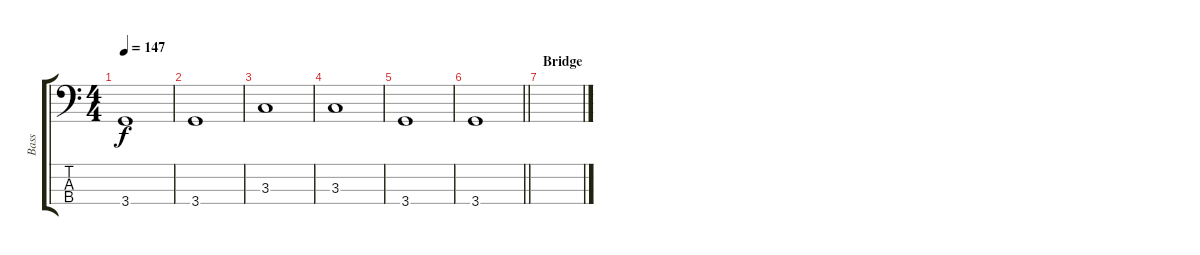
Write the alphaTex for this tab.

\track ("Bass" "Bass") {instrument electricbassfinger}
\staff {score tabs}
\tuning (G2 D2 A1 E1) {hide}
\ts (4 4)
\tempo 147
\clef f4
\ks c
3.4.1{dy f} |
3.4.1 |
3.3.1 |
3.3.1 |
3.4.1 |
\barLineRight lightlight
3.4.1 |
\section ("" "Bridge")
